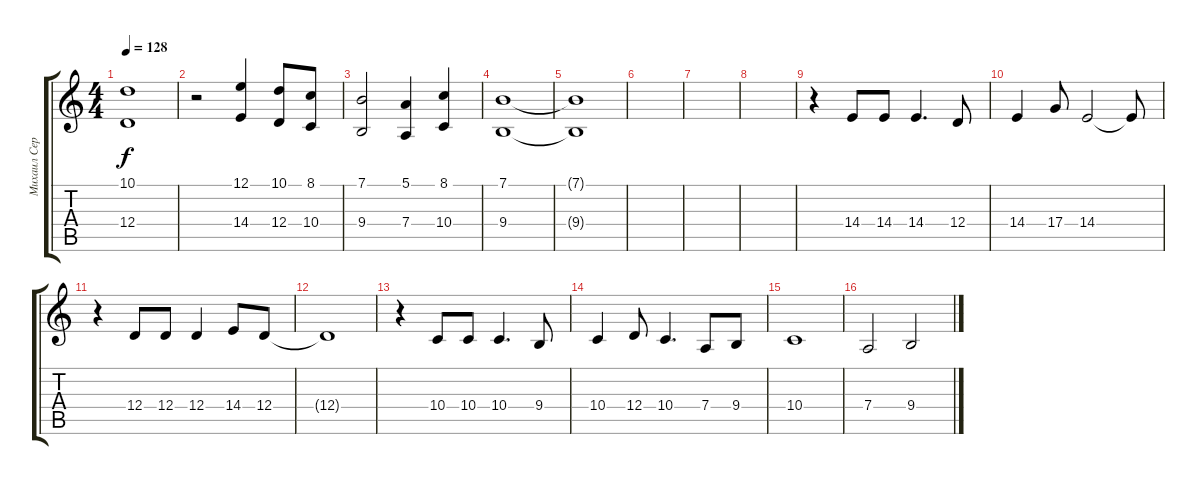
\track ("Михаил Серышев" "Михаил Сер") {instrument flute}
\staff {score tabs}
\tuning (E4 B3 G3 D3 A2 E2) {hide}
\ts (4 4)
\tempo 128
\clef g2
\ks c
(10.1{t} 12.4{t}).1{dy f} |
r.2 (12.1 14.4).4 (10.1 12.4).8 (8.1 10.4).8 |
(7.1 9.4).2 (5.1 7.4).4 (8.1 10.4).4 |
(7.1 9.4).1 |
(7.1{t} 9.4{t}).1 |
|
|
|
r.4 14.4.8 14.4.8 14.4.4{d} 12.4.8 |
14.4.4 17.4.8 14.4.2 14.4{t}.8 |
r.4 12.4.8 12.4.8 12.4.4 14.4.8 12.4.8 |
12.4{t}.1 |
r.4 10.4.8 10.4.8 10.4.4{d} 9.4.8 |
10.4.4 12.4.8 10.4.4{d} 7.4.8 9.4.8 |
10.4.1 |
7.4.2 9.4.2
